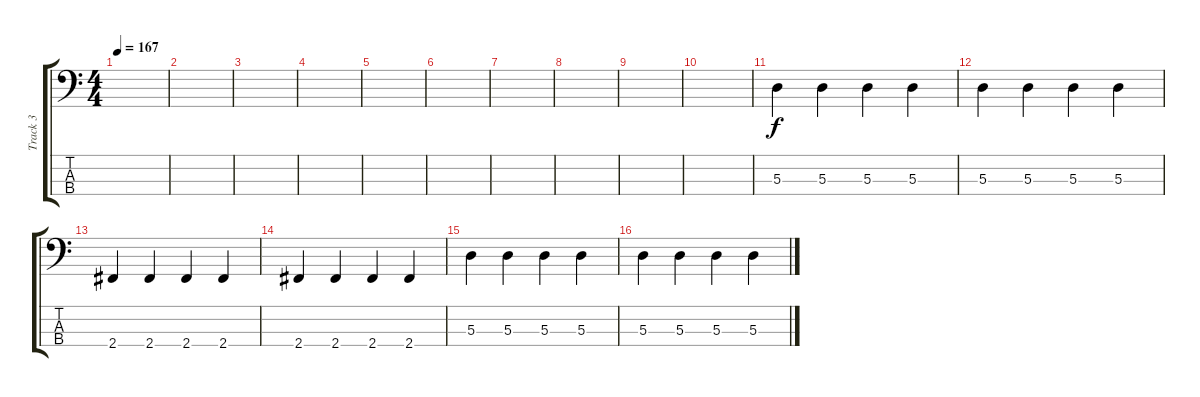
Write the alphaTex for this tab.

\track ("Track 3" "Track 3") {instrument electricbassfinger}
\staff {score tabs}
\tuning (G2 D2 A1 E1) {hide}
\ts (4 4)
\tempo 167
\clef f4
\ks c
|
|
|
|
|
|
|
|
|
|
5.3.4 5.3.4 5.3.4 5.3.4 |
5.3.4 5.3.4 5.3.4 5.3.4 |
2.4.4 2.4.4 2.4.4 2.4.4 |
2.4.4 2.4.4 2.4.4 2.4.4 |
5.3.4 5.3.4 5.3.4 5.3.4 |
5.3.4 5.3.4 5.3.4 5.3.4
